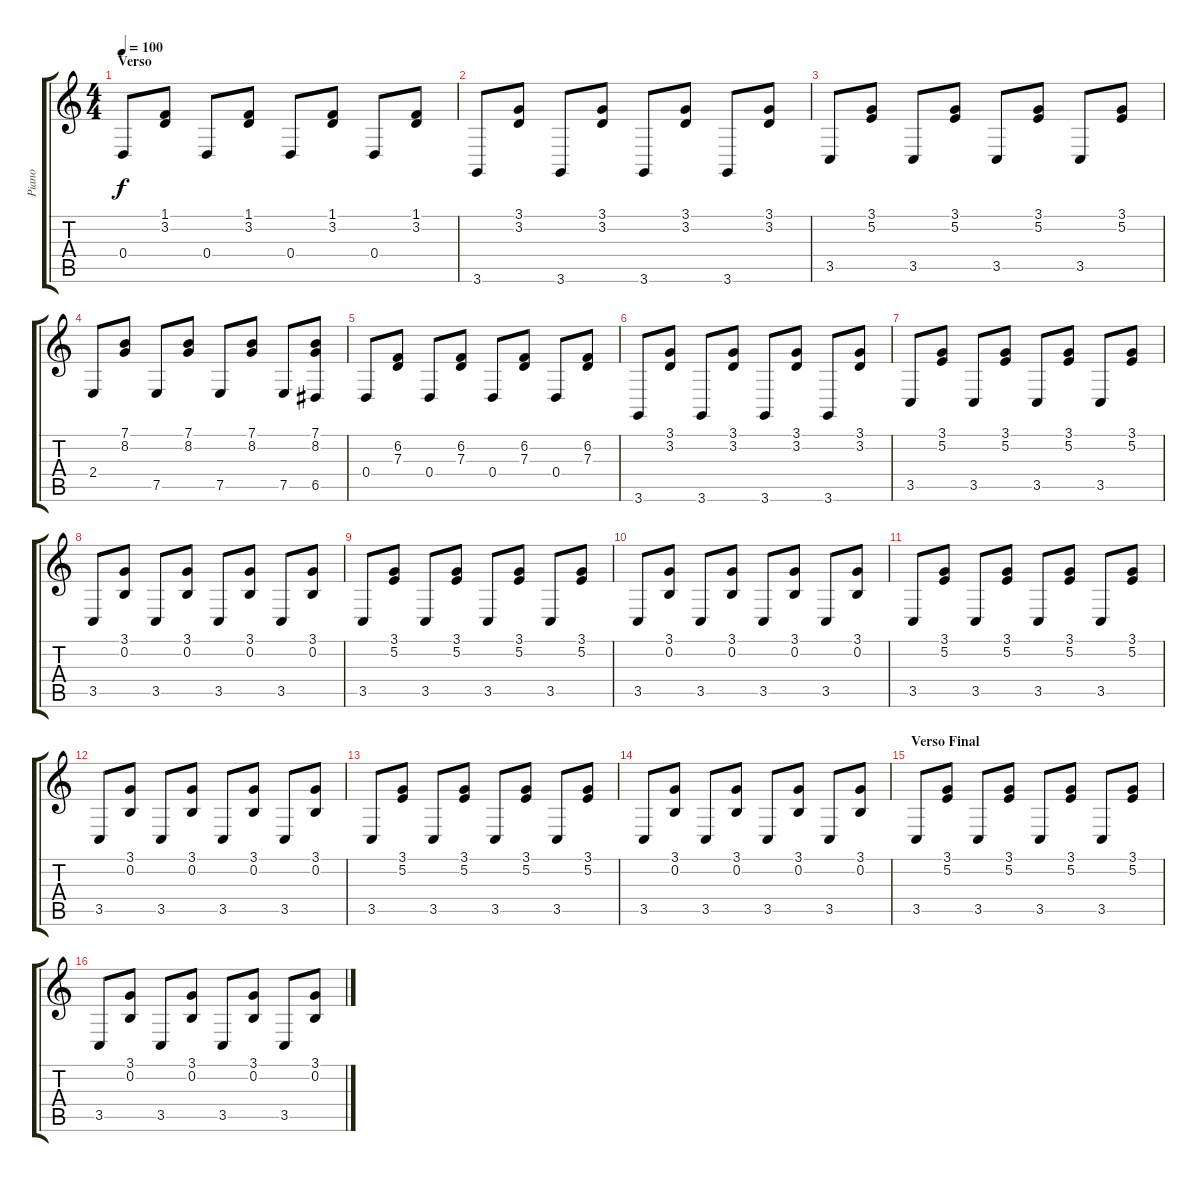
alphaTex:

\track ("Piano" "Piano") {instrument electricpiano1}
\staff {score tabs}
\tuning (E4 B3 G3 D3 A2 E2) {hide}
\ts (4 4)
\section ("" "Verso")
\tempo 100
\clef g2
\ks c
0.4.8{dy f} (1.1 3.2).8 0.4.8 (1.1 3.2).8 0.4.8 (1.1 3.2).8 0.4.8 (1.1 3.2).8 |
3.6.8 (3.1 3.2).8 3.6.8 (3.1 3.2).8 3.6.8 (3.1 3.2).8 3.6.8 (3.1 3.2).8 |
3.5.8 (3.1 5.2).8 3.5.8 (3.1 5.2).8 3.5.8 (3.1 5.2).8 3.5.8 (3.1 5.2).8 |
2.4.8 (7.1 8.2).8 7.5.8 (7.1 8.2).8 7.5.8 (7.1 8.2).8 7.5.8 (7.1 8.2 6.5).8 |
0.4.8 (6.2 7.3).8 0.4.8 (6.2 7.3).8 0.4.8 (6.2 7.3).8 0.4.8 (6.2 7.3).8 |
3.6.8 (3.1 3.2).8 3.6.8 (3.1 3.2).8 3.6.8 (3.1 3.2).8 3.6.8 (3.1 3.2).8 |
3.5.8 (3.1 5.2).8 3.5.8 (3.1 5.2).8 3.5.8 (3.1 5.2).8 3.5.8 (3.1 5.2).8 |
3.5.8 (3.1 0.2).8 3.5.8 (3.1 0.2).8 3.5.8 (3.1 0.2).8 3.5.8 (3.1 0.2).8 |
3.5.8 (3.1 5.2).8 3.5.8 (3.1 5.2).8 3.5.8 (3.1 5.2).8 3.5.8 (3.1 5.2).8 |
3.5.8 (3.1 0.2).8 3.5.8 (3.1 0.2).8 3.5.8 (3.1 0.2).8 3.5.8 (3.1 0.2).8 |
3.5.8 (3.1 5.2).8 3.5.8 (3.1 5.2).8 3.5.8 (3.1 5.2).8 3.5.8 (3.1 5.2).8 |
3.5.8 (3.1 0.2).8 3.5.8 (3.1 0.2).8 3.5.8 (3.1 0.2).8 3.5.8 (3.1 0.2).8 |
3.5.8 (3.1 5.2).8 3.5.8 (3.1 5.2).8 3.5.8 (3.1 5.2).8 3.5.8 (3.1 5.2).8 |
3.5.8 (3.1 0.2).8 3.5.8 (3.1 0.2).8 3.5.8 (3.1 0.2).8 3.5.8 (3.1 0.2).8 |
\section ("" "Verso Final")
3.5.8 (3.1 5.2).8 3.5.8 (3.1 5.2).8 3.5.8 (3.1 5.2).8 3.5.8 (3.1 5.2).8 |
3.5.8 (3.1 0.2).8 3.5.8 (3.1 0.2).8 3.5.8 (3.1 0.2).8 3.5.8 (3.1 0.2).8
